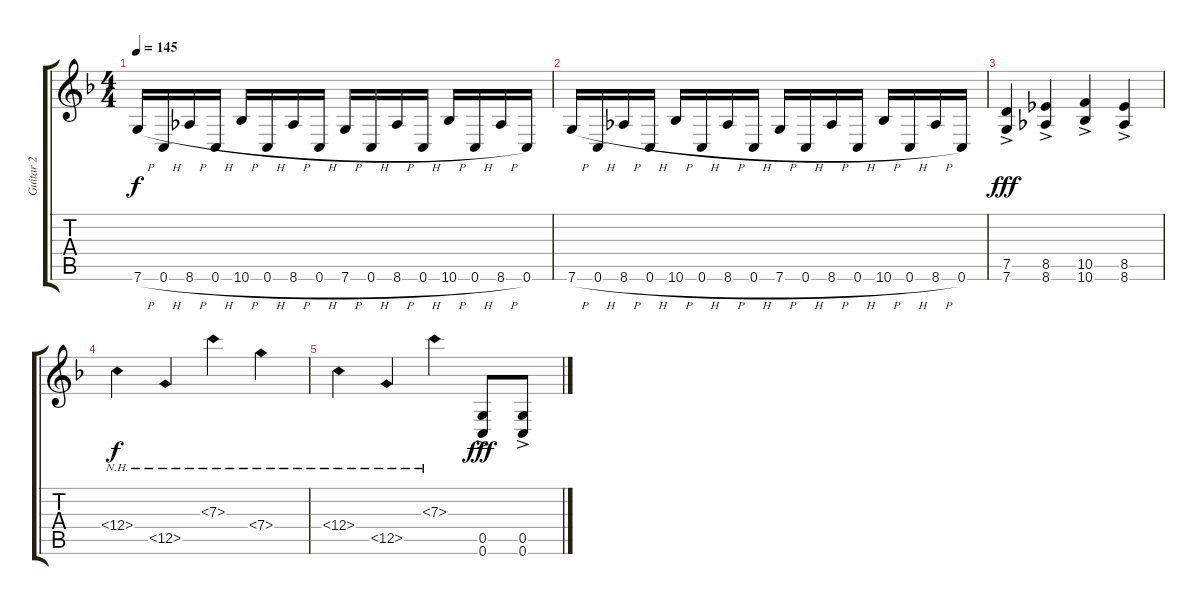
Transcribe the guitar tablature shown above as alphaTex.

\track ("Guitar 2" "Guitar 2") {instrument distortionguitar}
\staff {score tabs}
\tuning (D4 A3 F3 C3 G2 C2) {hide}
\ts (4 4)
\tempo 145
\clef g2
\ks f
7.6{h}.16{dy f} 0.6{h}.16 8.6{h}.16 0.6{h}.16 10.6{h}.16 0.6{h}.16 8.6{h}.16 0.6{h}.16 7.6{h}.16 0.6{h}.16 8.6{h}.16 0.6{h}.16 10.6{h}.16 0.6{h}.16 8.6{h}.16 0.6.16 |
7.6{h}.16 0.6{h}.16 8.6{h}.16 0.6{h}.16 10.6{h}.16 0.6{h}.16 8.6{h}.16 0.6{h}.16 7.6{h}.16 0.6{h}.16 8.6{h}.16 0.6{h}.16 10.6{h}.16 0.6{h}.16 8.6{h}.16 0.6.16 |
(7.5{ac} 7.6{ac}).4{dy fff} (8.5{ac} 8.6{ac}).4 (10.5{ac} 10.6{ac}).4 (8.5{ac} 8.6{ac}).4 |
12.4{nh}.4{dy f instrument overdrivenguitar} 12.5{nh}.4 7.3{nh}.4 7.4{nh}.4 |
12.4{nh}.4 12.5{nh}.4 7.3{nh}.4 (0.5{ac} 0.6{ac}).8{dy fff instrument distortionguitar} (0.5{ac} 0.6{ac}).8
